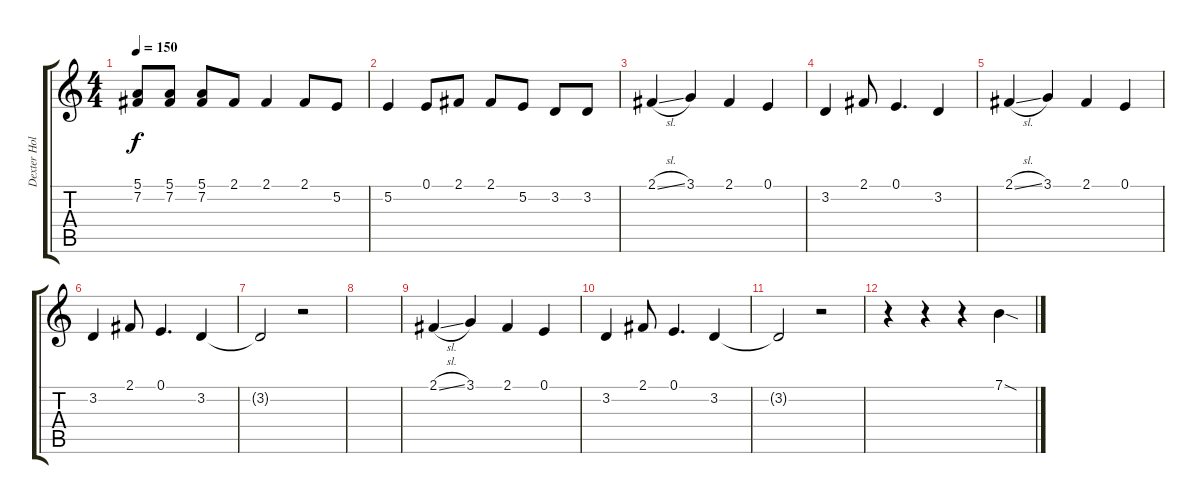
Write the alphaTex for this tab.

\track ("Dexter Holland - Vocals" "Dexter Hol") {instrument altosax}
\staff {score tabs}
\tuning (E4 B3 G3 D3 A2 E2) {hide}
\ts (4 4)
\tempo 150
\clef g2
\ks c
(5.1 7.2).8{dy f} (5.1 7.2).8 (5.1 7.2).8 2.1.8 2.1.4 2.1.8 5.2.8 |
5.2.4 0.1.8 2.1.8 2.1.8 5.2.8 3.2.8 3.2.8 |
2.1{sl}.4 3.1.4 2.1.4 0.1.4 |
3.2.4 2.1.8 0.1.4{d} 3.2.4 |
2.1{sl}.4{volume 11} 3.1.4 2.1.4 0.1.4 |
3.2.4 2.1.8 0.1.4{d} 3.2.4 |
3.2{t}.2 r.2 |
|
2.1{sl}.4{volume 16} 3.1.4 2.1.4 0.1.4 |
3.2.4 2.1.8 0.1.4{d} 3.2.4 |
3.2{t}.2 r.2 |
r.4 r.4 r.4 7.1{sod}.4
